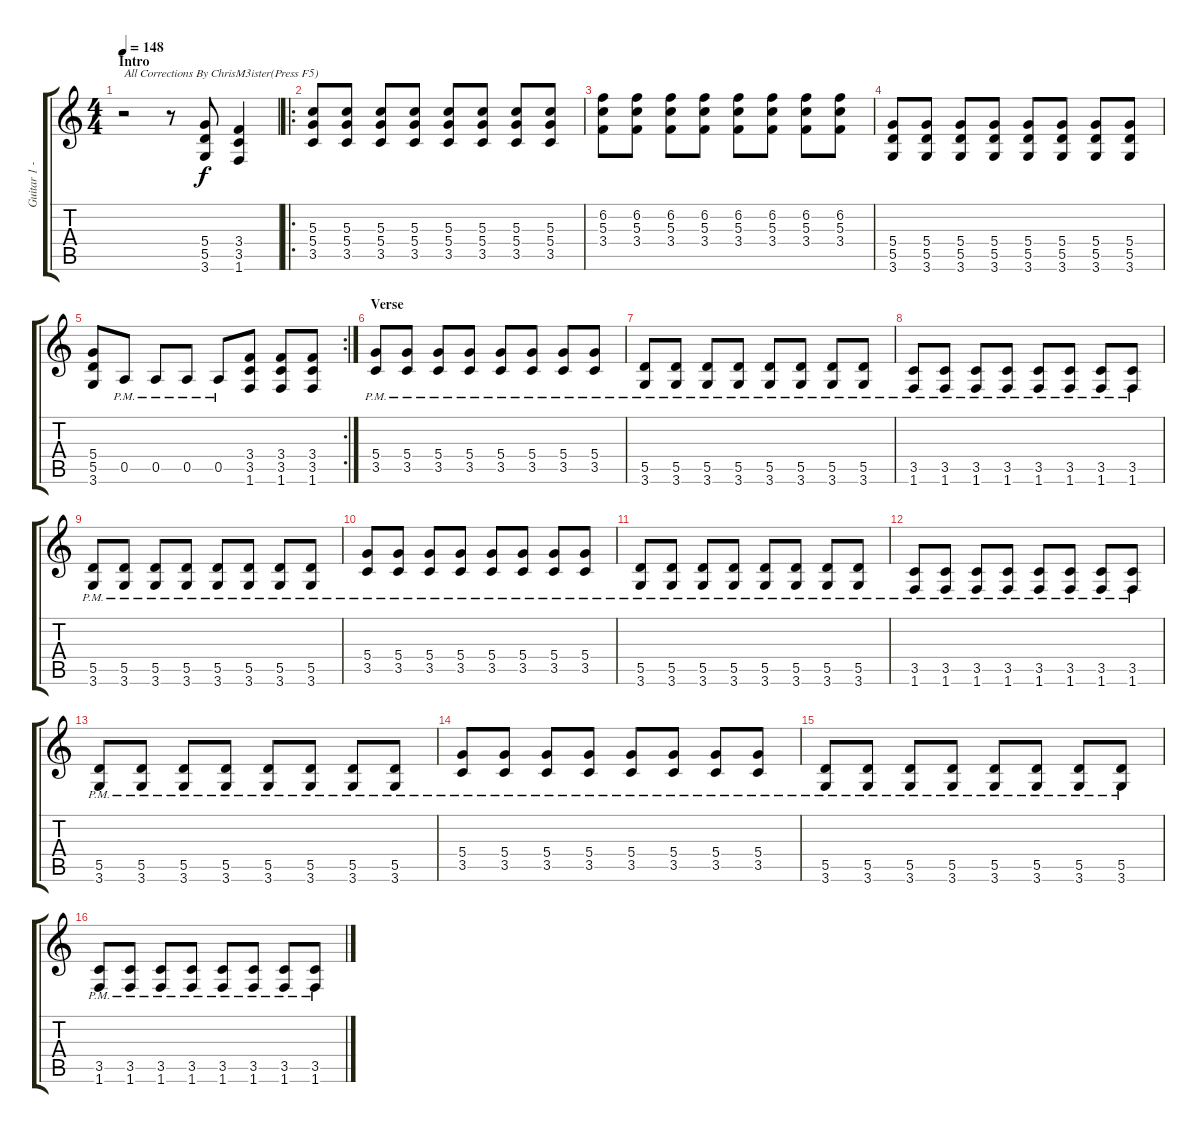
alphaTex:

\track ("Guitar 1 - Distortion" "Guitar 1 -") {instrument distortionguitar}
\staff {score tabs}
\tuning (E4 B3 G3 D3 A2 E2) {hide}
\ts (4 4)
\section ("" "Intro")
\tempo 148
\clef g2
\ks c
r.2{txt "All Corrections By ChrisM3ister(Press F5)" dy f instrument distortionguitar} r.8 (5.4 5.5 3.6).8 (3.4 3.5 1.6).4 |
\ro
(5.3 5.4 3.5).8 (5.3 5.4 3.5).8 (5.3 5.4 3.5).8 (5.3 5.4 3.5).8 (5.3 5.4 3.5).8 (5.3 5.4 3.5).8 (5.3 5.4 3.5).8 (5.3 5.4 3.5).8 |
(6.2 5.3 3.4).8 (6.2 5.3 3.4).8 (6.2 5.3 3.4).8 (6.2 5.3 3.4).8 (6.2 5.3 3.4).8 (6.2 5.3 3.4).8 (6.2 5.3 3.4).8 (6.2 5.3 3.4).8 |
(5.4 5.5 3.6).8 (5.4 5.5 3.6).8 (5.4 5.5 3.6).8 (5.4 5.5 3.6).8 (5.4 5.5 3.6).8 (5.4 5.5 3.6).8 (5.4 5.5 3.6).8 (5.4 5.5 3.6).8 |
\rc 2
(5.4 5.5 3.6).8 0.5{pm}.8 0.5{pm}.8 0.5{pm}.8 0.5{pm}.8 (3.4 3.5 1.6).8 (3.4 3.5 1.6).8 (3.4 3.5 1.6).8 |
\section ("" "Verse")
(5.4{pm} 3.5{pm}).8 (5.4{pm} 3.5{pm}).8 (5.4{pm} 3.5{pm}).8 (5.4{pm} 3.5{pm}).8 (5.4{pm} 3.5{pm}).8 (5.4{pm} 3.5{pm}).8 (5.4{pm} 3.5{pm}).8 (5.4{pm} 3.5{pm}).8 |
(5.5{pm} 3.6{pm}).8 (5.5{pm} 3.6{pm}).8 (5.5{pm} 3.6{pm}).8 (5.5{pm} 3.6{pm}).8 (5.5{pm} 3.6{pm}).8 (5.5{pm} 3.6{pm}).8 (5.5{pm} 3.6{pm}).8 (5.5{pm} 3.6{pm}).8 |
(3.5{pm} 1.6{pm}).8 (3.5{pm} 1.6{pm}).8 (3.5{pm} 1.6{pm}).8 (3.5{pm} 1.6{pm}).8 (3.5{pm} 1.6{pm}).8 (3.5{pm} 1.6{pm}).8 (3.5{pm} 1.6{pm}).8 (3.5{pm} 1.6{pm}).8 |
(5.5{pm} 3.6{pm}).8 (5.5{pm} 3.6{pm}).8 (5.5{pm} 3.6{pm}).8 (5.5{pm} 3.6{pm}).8 (5.5{pm} 3.6{pm}).8 (5.5{pm} 3.6{pm}).8 (5.5{pm} 3.6{pm}).8 (5.5{pm} 3.6{pm}).8 |
(5.4{pm} 3.5{pm}).8 (5.4{pm} 3.5{pm}).8 (5.4{pm} 3.5{pm}).8 (5.4{pm} 3.5{pm}).8 (5.4{pm} 3.5{pm}).8 (5.4{pm} 3.5{pm}).8 (5.4{pm} 3.5{pm}).8 (5.4{pm} 3.5{pm}).8 |
(5.5{pm} 3.6{pm}).8 (5.5{pm} 3.6{pm}).8 (5.5{pm} 3.6{pm}).8 (5.5{pm} 3.6{pm}).8 (5.5{pm} 3.6{pm}).8 (5.5{pm} 3.6{pm}).8 (5.5{pm} 3.6{pm}).8 (5.5{pm} 3.6{pm}).8 |
(3.5{pm} 1.6{pm}).8 (3.5{pm} 1.6{pm}).8 (3.5{pm} 1.6{pm}).8 (3.5{pm} 1.6{pm}).8 (3.5{pm} 1.6{pm}).8 (3.5{pm} 1.6{pm}).8 (3.5{pm} 1.6{pm}).8 (3.5{pm} 1.6{pm}).8 |
(5.5{pm} 3.6{pm}).8 (5.5{pm} 3.6{pm}).8 (5.5{pm} 3.6{pm}).8 (5.5{pm} 3.6{pm}).8 (5.5{pm} 3.6{pm}).8 (5.5{pm} 3.6{pm}).8 (5.5{pm} 3.6{pm}).8 (5.5{pm} 3.6{pm}).8 |
(5.4{pm} 3.5{pm}).8 (5.4{pm} 3.5{pm}).8 (5.4{pm} 3.5{pm}).8 (5.4{pm} 3.5{pm}).8 (5.4{pm} 3.5{pm}).8 (5.4{pm} 3.5{pm}).8 (5.4{pm} 3.5{pm}).8 (5.4{pm} 3.5{pm}).8 |
(5.5{pm} 3.6{pm}).8 (5.5{pm} 3.6{pm}).8 (5.5{pm} 3.6{pm}).8 (5.5{pm} 3.6{pm}).8 (5.5{pm} 3.6{pm}).8 (5.5{pm} 3.6{pm}).8 (5.5{pm} 3.6{pm}).8 (5.5{pm} 3.6{pm}).8 |
(3.5{pm} 1.6{pm}).8 (3.5{pm} 1.6{pm}).8 (3.5{pm} 1.6{pm}).8 (3.5{pm} 1.6{pm}).8 (3.5{pm} 1.6{pm}).8 (3.5{pm} 1.6{pm}).8 (3.5{pm} 1.6{pm}).8 (3.5{pm} 1.6{pm}).8
